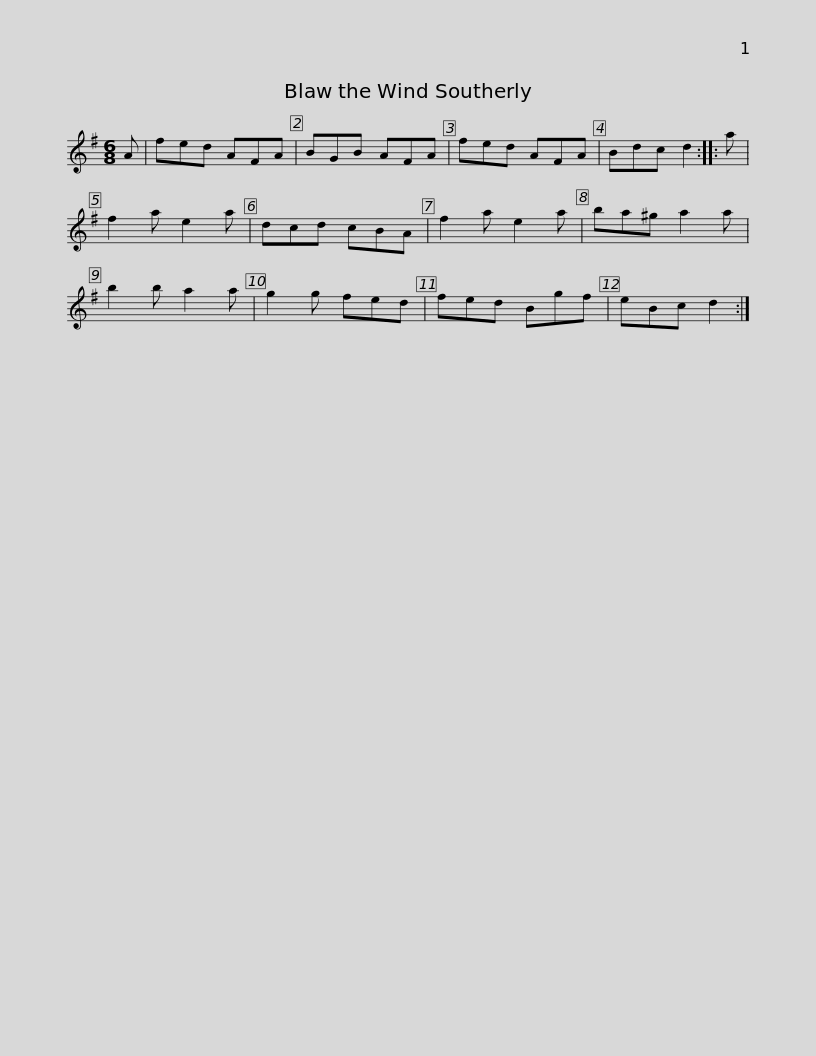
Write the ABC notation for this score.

X:1
L:1/8
M:6/8
I:linebreak $
K:G
V:1 treble
V:1
 A | fed AFA | BGB AFA | fed AFA | Bdc d2 :: %5
 a | f2 a e2 a | dcd cBA | f2 a e2 a |$ ba^g a2 a | %10
 b2 b a2 a | g2 g fed | fed Bgf | eBc d2 :| %14
